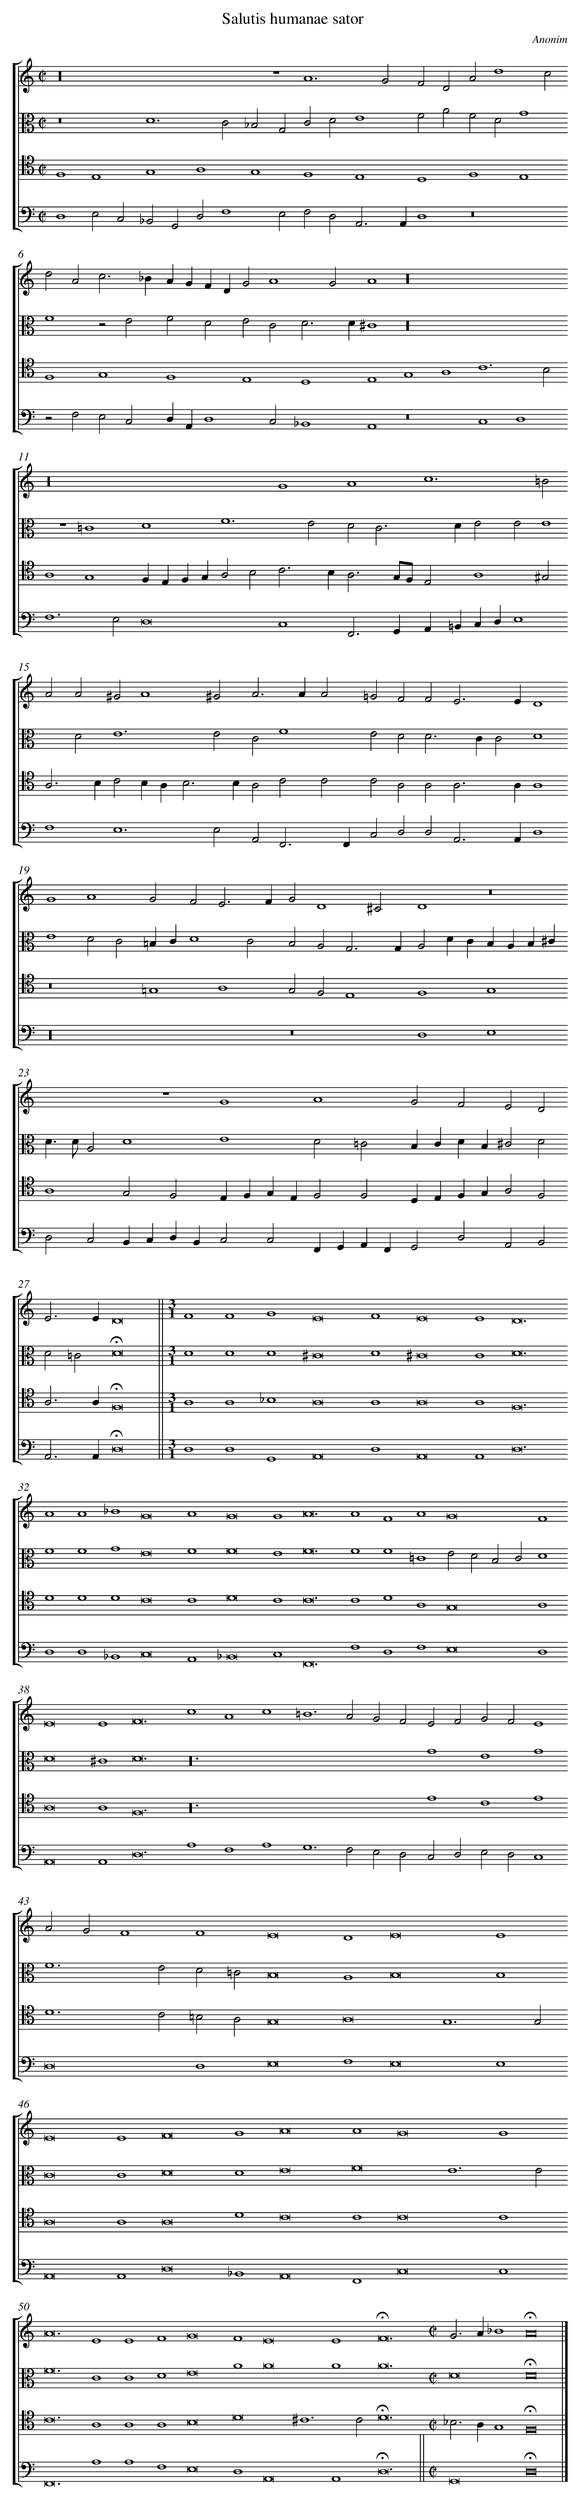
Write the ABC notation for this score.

X:1
T: Salutis humanae sator
C: Anonim
L: 1/4
M: C|
%%staves [1 2 3 4]
V: 1
V: 2 clef=alto
V: 3 clef=tenor
V: 4 clef=bass
K: C
[V:1] z16 [|]
[V:2] z8 [|]
[V:3] F,4E,4 [|]
[V:4] D,4E,2C,2 [|]
[V:1]  [|]
[V:2] D6C2 [|]
[V:3] G,4A,4 [|]
[V:4] _B,,2G,,2D,2F,4 [|]
[V:1] z4A6 [|]
[V:2] _B,2G,2C2D2 [|]
[V:3] G,4F,4 [|]
[V:4] E,2F,2D,2 [|]
[V:1] G2F2D2 [|]
[V:2] E4F2A2 [|]
[V:3] E,4D,4 [|]
[V:4] A,,2>A,,2D,4 [|]
[V:1] A2d4c2 [|]
[V:2] F2D2G4 [|]
[V:3] F,4E,4 [|]
[V:4] z8 [|]
[V:1] d2A2c3_B [|]
[V:2] F4z2E2 [|]
[V:3] F,4G,4 [|]
[V:4] z2F,2E,2C,2 [|]
[V:1] AGFDG2A4 [|]
[V:2] F2D2E2C2 [|]
[V:3] F,4E,4 [|]
[V:4] D,A,,D,4C,2 [|]
[V:1] G2A4 [|]
[V:2] D2>D2^C4 [|]
[V:3] D,4E,4 [|]
[V:4] _B,,4A,,4 [|]
[V:1] z16 [|]
[V:2] z16 [|]
[V:3] G,4A,4 [|]
[V:4] z8 [|]
[V:1]  [|]
[V:2]  [|]
[V:3] C6B,2 [|]
[V:4] C,4D,4 [|]
[V:1] z16 [|]
[V:2] z4=C4 [|]
[V:3] A,4G,4 [|]
[V:4] F,6E,2 [|]
[V:1]  [|]
[V:2] D4F6 [|]
[V:3] F,E,F,G,A,2B,2 [|]
[V:4] D,8 [|]
[V:1] G4A4 [|]
[V:2] E2D2C3 [|]
[V:3] C2>B,2A,3G,/F,/ [|]
[V:4] C,4F,,3G,, [|]
[V:1] c6=B2 [|]
[V:2] DE2E2E4 [|]
[V:3] E,2A,4^G,2 [|]
[V:4] A,,=B,,C,D,E,4 [|]
[V:1] A2A2^G2A4 [|]
[V:2] D2E6 [|]
[V:3] A,2>B,2C2B,A, [|]
[V:4] F,4E,6 [|]
[V:1] ^G2A3A [|]
[V:2] E2C2F4 [|]
[V:3] B,2>B,2A,2C2 [|]
[V:4] E,2A,,2F,,3 [|]
[V:1] A2=G2F2F2 [|]
[V:2] E2D2D3 [|]
[V:3] C2C2A,2A,2 [|]
[V:4] F,,C,2D,2D,2 [|]
[V:1] E2>E2D4 [|]
[V:2] CC2D4 [|]
[V:3] A,2>A,2A,4 [|]
[V:4] A,,2>A,,2D,4 [|]
[V:1] G4A4 [|]
[V:2] E4D2C2 [|]
[V:3] z8 [|]
[V:4] z16 [|]
[V:1] G2F2E3F [|]
[V:2] =B,CD4C2 [|]
[V:3] =G,4A,4 [|]
[V:4]  [|]
[V:1] G2D4^C2 [|]
[V:2] B,2A,2G,3G, [|]
[V:3] G,2F,2E,4 [|]
[V:4] z8 [|]
[V:1] D4z8 [|]
[V:2] A,2DCB,A,B,^C [|]
[V:3] F,4G,4 [|]
[V:4] D,4E,4 [|]
[V:1] z4 [|]
[V:2] D>DA,2D4 [|]
[V:3] A,4G,2F,2 [|]
[V:4] D,2C,2B,,C,D,B,, [|]
[V:1] G4A4 [|]
[V:2] E4D2=C2 [|]
[V:3] E,F,G,E,F,2F,2 [|]
[V:4] C,2C,2F,,G,,A,,F,, [|]
[V:1] G2F2E2D2 [|]
[V:2] B,CDB,^C2D2 [|]
[V:3] D,E,F,G,A,2F,2 [|]
[V:4] G,,2D,2A,,2B,,2 [|]
[V:1] E2>E2D8 ||
[V:2] D2=C2!fermata!D8 ||
[V:3] A,2>A,2!fermata!F,8 ||
[V:4] A,,2>A,,2!fermata!D,8 ||
[V:1] [M:3/1]F4F4G4 [|]
[V:2] [M:3/1]D4D4D4 [|]
[V:3] [M:3/1]A,4A,4_B,4 [|]
[V:4] [M:3/1]D,4D,4G,,4 [|]
[V:1] E8F4 [|]
[V:2] ^C8D4 [|]
[V:3] A,8A,4 [|]
[V:4] A,,8D,4 [|]
[V:1] E8E4 [|]
[V:2] ^C8C4 [|]
[V:3] A,8A,4 [|]
[V:4] A,,8A,,4 [|]
[V:1] D12 [|]
[V:2] D12 [|]
[V:3] F,12 [|]
[V:4] D,12 [|]
[V:1] A4A4_B4 [|]
[V:2] F4F4G4 [|]
[V:3] D4D4D4 [|]
[V:4] D,4D,4_B,,4 [|]
[V:1] G8A4 [|]
[V:2] E8F4 [|]
[V:3] C8C4 [|]
[V:4] C,8A,,4 [|]
[V:1] G8G4 [|]
[V:2] F8E4 [|]
[V:3] D8C4 [|]
[V:4] _B,,8C,4 [|]
[V:1] A12 [|]
[V:2] F12 [|]
[V:3] C12 [|]
[V:4] F,,12 [|]
[V:1] A4F4A4 [|]
[V:2] F4F4=C4 [|]
[V:3] C4D4A,4 [|]
[V:4] F,4D,4F,4 [|]
[V:1] G8F4 [|]
[V:2] E2D2B,2C2D4 [|]
[V:3] G,8A,4 [|]
[V:4] E,8D,4 [|]
[V:1] E8E4 [|]
[V:2] D8^C4 [|]
[V:3] A,8A,4 [|]
[V:4] A,,8A,,4 [|]
[V:1] F12 [|]
[V:2] D12 [|]
[V:3] F,12 [|]
[V:4] D,12 [|]
[V:1] c4A4c4 [|]
[V:2] z24 [|]
[V:3] z24 [|]
[V:4] A,4F,4A,4 [|]
[V:1] =B4>A4G2F2 [|]
[V:2]  [|]
[V:3]  [|]
[V:4] G,4>F,4E,2D,2 [|]
[V:1] E2F2G2F2E4 [|]
[V:2] G4E4G4 [|]
[V:3] E4C4E4 [|]
[V:4] C,2D,2E,2D,2C,4 [|]
[V:1] A2G2F4F4 [|]
[V:2] F4>E4D2=C2 [|]
[V:3] D4>C4=B,2A,2 [|]
[V:4] D,8D,4 [|]
[V:1] E8D4 [|]
[V:2] B,8A,4 [|]
[V:3] G,8A,8 [|]
[V:4] E,8F,4 [|]
[V:1] E8E4 [|]
[V:2] B,8B,4 [|]
[V:3] G,6G,2 [|]
[V:4] E,8E,4 [|]
[V:1] E8E4 [|]
[V:2] C8C4 [|]
[V:3] A,8A,4 [|]
[V:4] A,,8A,,4 [|]
[V:1] F8G4 [|]
[V:2] D8D4 [|]
[V:3] A,8D4 [|]
[V:4] D,8_B,,4 [|]
[V:1] A8A4 [|]
[V:2] E8F8 [|]
[V:3] C8C4 [|]
[V:4] A,,8F,,4 [|]
[V:1] G8G4 [|]
[V:2] E6E2 [|]
[V:3] C8C4 [|]
[V:4] C,8C,4 [|]
[V:1] A12 [|]
[V:2] F12 [|]
[V:3] C12 [|]
[V:4] F,,12 [|]
[V:1] E4E4F4 [|]
[V:2] C4C4D4 [|]
[V:3] A,4A,4A,4 [|]
[V:4] A,4A,4F,4 [|]
[V:1] G8F4 [|]
[V:2] E8A4 [|]
[V:3] B,8D8 [|]
[V:4] E,8D,4 [|]
[V:1] E8E4 [|]
[V:2] A8A4 [|]
[V:3] ^C6C2 [|]
[V:4] A,,8A,,4 [|]
[V:1] !fermata!F12 [|]
[V:2] A12 [|]
[V:3] !fermata!D12 [|]
[V:4] !fermata!D,12 ||
[V:1] [M:C|]G2>A2_B4 [|]
[V:2] [M:C|]D8 [|]
[V:3] [M:C|]_B,2>A,2G,4 [|]
[V:4] [M:C|]G,,8 [|]
[V:1] !fermata!A8 |]
[V:2] !fermata!D8 |]
[V:3] !fermata!F,8 |]
[V:4] !fermata!D,8 |]
